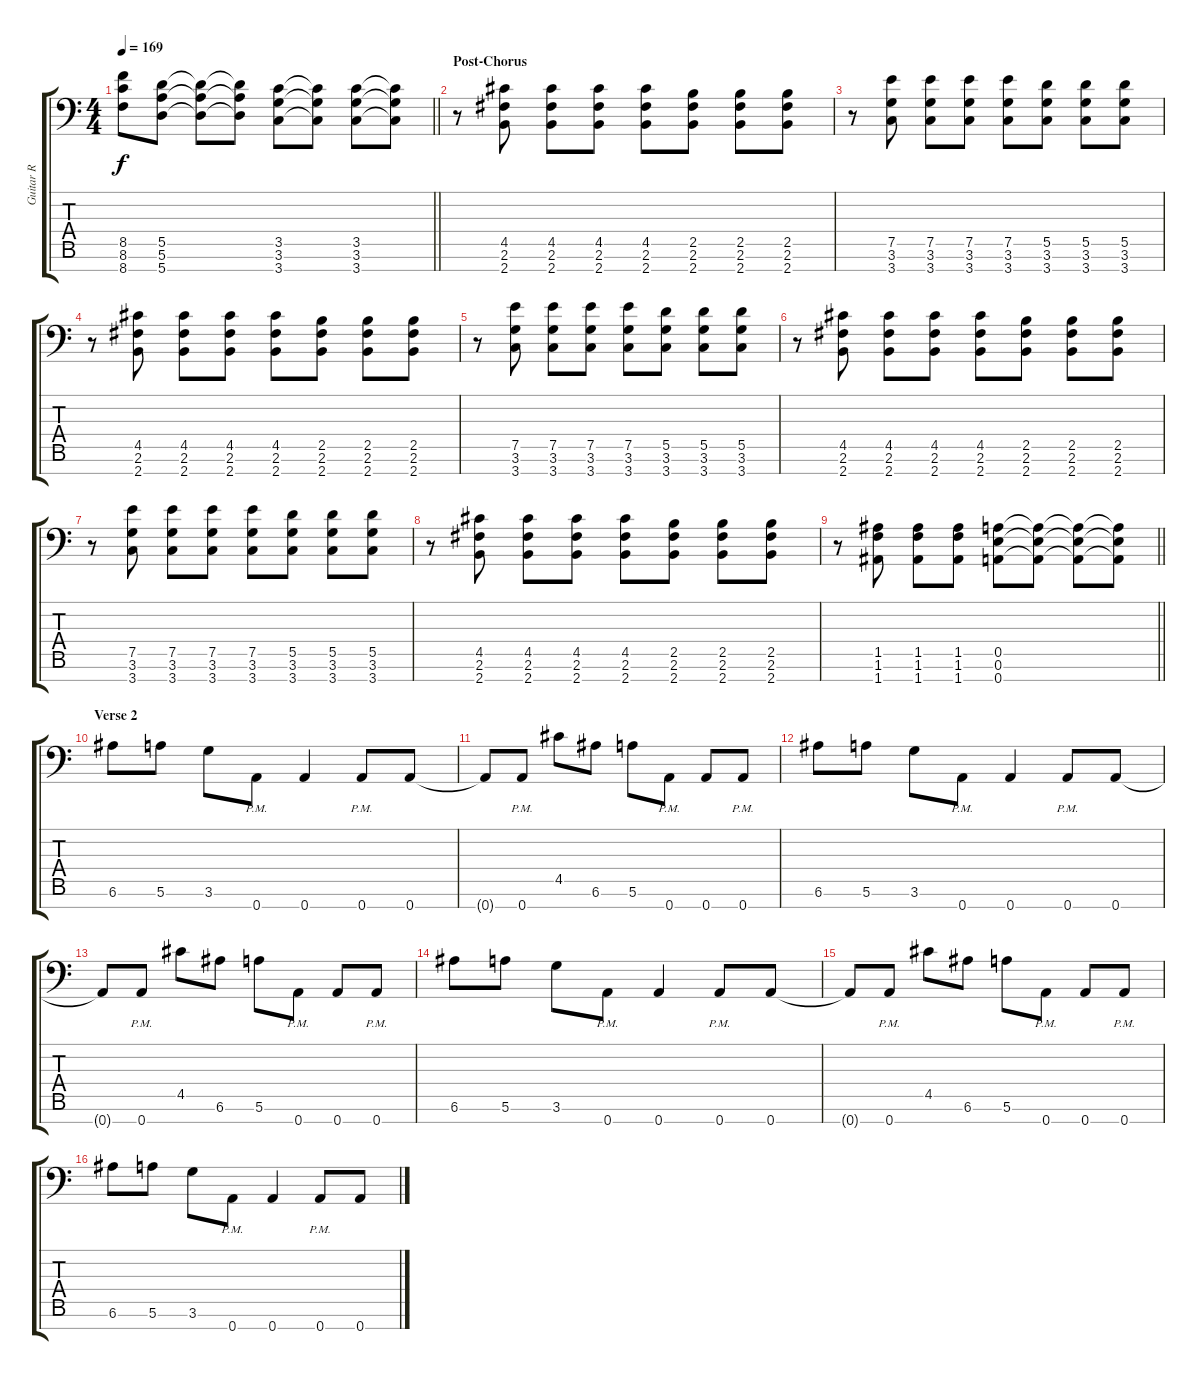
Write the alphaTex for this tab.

\track ("Guitar R" "Guitar R") {instrument overdrivenguitar}
\staff {score tabs}
\tuning (E4 B3 G3 D3 A2 E2 A1) {hide}
\ts (4 4)
\tempo 169
\clef f4
\barLineRight lightlight
\ks c
(8.5{t} 8.6{t} 8.7{t}).8{dy f} (5.5 5.6 5.7).8 (5.5{t} 5.6{t} 5.7{t}).8 (5.5{t} 5.6{t} 5.7{t}).8 (3.5 3.6 3.7).8 (3.5{t} 3.6{t} 3.7{t}).8 (3.5 3.6 3.7).8 (3.5{t} 3.6{t} 3.7{t}).8 |
\section ("" "Post-Chorus")
r.8 (4.5 2.6 2.7).8 (4.5 2.6 2.7).8 (4.5 2.6 2.7).8 (4.5 2.6 2.7).8 (2.5 2.6 2.7).8 (2.5 2.6 2.7).8 (2.5 2.6 2.7).8 |
r.8 (7.5 3.6 3.7).8 (7.5 3.6 3.7).8 (7.5 3.6 3.7).8 (7.5 3.6 3.7).8 (5.5 3.6 3.7).8 (5.5 3.6 3.7).8 (5.5 3.6 3.7).8 |
r.8 (4.5 2.6 2.7).8 (4.5 2.6 2.7).8 (4.5 2.6 2.7).8 (4.5 2.6 2.7).8 (2.5 2.6 2.7).8 (2.5 2.6 2.7).8 (2.5 2.6 2.7).8 |
r.8 (7.5 3.6 3.7).8 (7.5 3.6 3.7).8 (7.5 3.6 3.7).8 (7.5 3.6 3.7).8 (5.5 3.6 3.7).8 (5.5 3.6 3.7).8 (5.5 3.6 3.7).8 |
r.8 (4.5 2.6 2.7).8 (4.5 2.6 2.7).8 (4.5 2.6 2.7).8 (4.5 2.6 2.7).8 (2.5 2.6 2.7).8 (2.5 2.6 2.7).8 (2.5 2.6 2.7).8 |
r.8 (7.5 3.6 3.7).8 (7.5 3.6 3.7).8 (7.5 3.6 3.7).8 (7.5 3.6 3.7).8 (5.5 3.6 3.7).8 (5.5 3.6 3.7).8 (5.5 3.6 3.7).8 |
r.8 (4.5 2.6 2.7).8 (4.5 2.6 2.7).8 (4.5 2.6 2.7).8 (4.5 2.6 2.7).8 (2.5 2.6 2.7).8 (2.5 2.6 2.7).8 (2.5 2.6 2.7).8 |
\barLineRight lightlight
r.8 (1.5 1.6 1.7).8 (1.5 1.6 1.7).8 (1.5 1.6 1.7).8 (0.5 0.6 0.7).8 (0.5{t} 0.6{t} 0.7{t}).8 (0.5{t} 0.6{t} 0.7{t}).8 (0.5{t} 0.6{t} 0.7{t}).8 |
\section ("" "Verse 2")
6.6.8 5.6.8 3.6.8 0.7{pm}.8 0.7.4 0.7{pm}.8 0.7.8 |
0.7{t}.8 0.7{pm}.8 4.5.8 6.6.8 5.6.8 0.7{pm}.8 0.7.8 0.7{pm}.8 |
6.6.8 5.6.8 3.6.8 0.7{pm}.8 0.7.4 0.7{pm}.8 0.7.8 |
0.7{t}.8 0.7{pm}.8 4.5.8 6.6.8 5.6.8 0.7{pm}.8 0.7.8 0.7{pm}.8 |
6.6.8 5.6.8 3.6.8 0.7{pm}.8 0.7.4 0.7{pm}.8 0.7.8 |
0.7{t}.8 0.7{pm}.8 4.5.8 6.6.8 5.6.8 0.7{pm}.8 0.7.8 0.7{pm}.8 |
6.6.8 5.6.8 3.6.8 0.7{pm}.8 0.7.4 0.7{pm}.8 0.7.8
